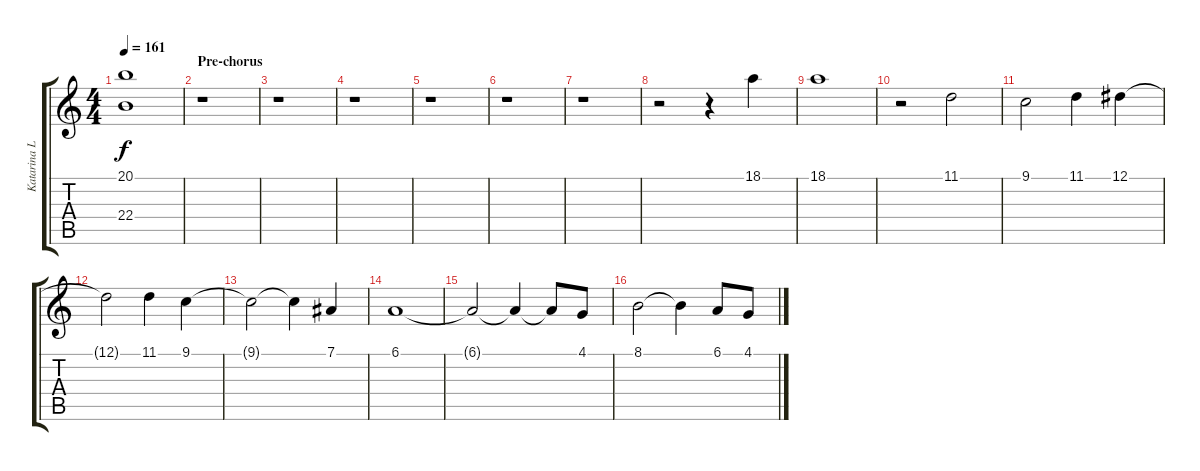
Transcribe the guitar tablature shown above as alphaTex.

\track ("Katarina Lilja" "Katarina L") {instrument altosax}
\staff {score tabs}
\tuning (Eb4 Bb3 Gb3 Db3 Ab2 Eb2) {hide}
\ts (4 4)
\tempo 161
\clef g2
\ks c
(20.1{t} 22.4{t}).1{dy f} |
\section ("" "Pre-chorus")
r.1 |
r.1 |
r.1 |
r.1 |
r.1 |
r.1 |
r.2{volume 15 balance 14 instrument altosax} r.4 18.1.4 |
18.1.1 |
r.2 11.1.2 |
9.1.2 11.1.4 12.1.4 |
12.1{t}.2 11.1.4 9.1.4 |
9.1{t}.2 9.1{t}.4 7.1.4 |
6.1.1 |
6.1{t}.2 6.1{t}.4 6.1{t}.8 4.1.8 |
8.1.2 8.1{t}.4 6.1.8 4.1.8
